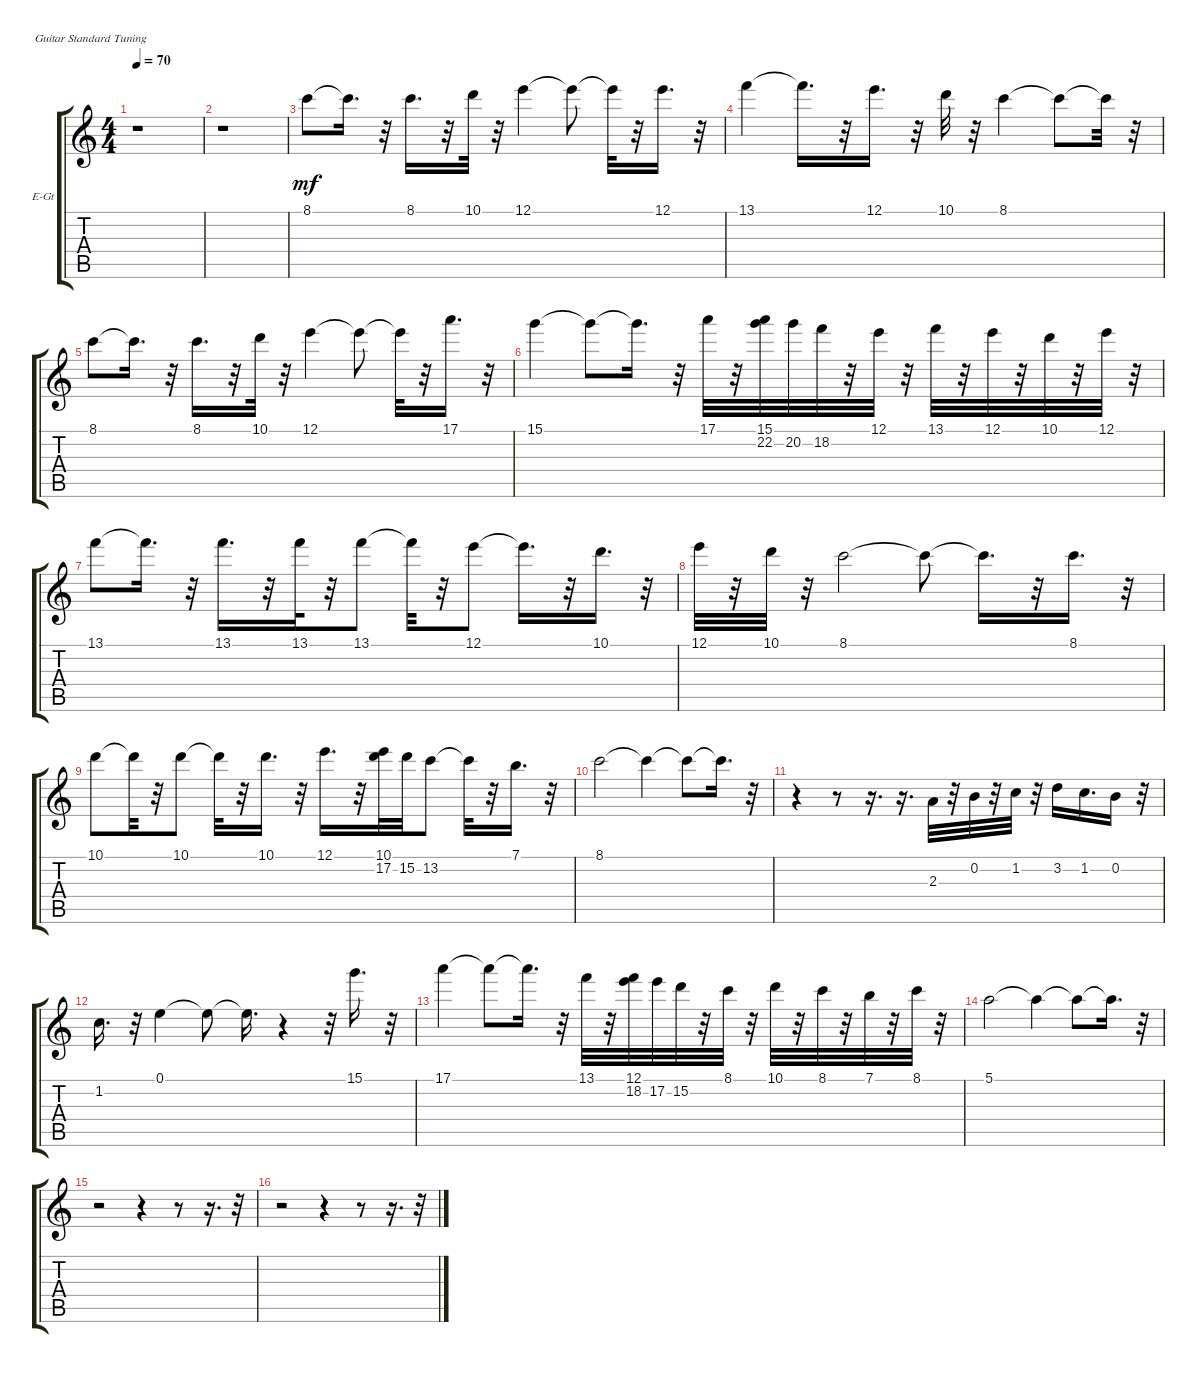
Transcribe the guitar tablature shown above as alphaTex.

\bracketExtendMode groupsimilarinstruments
\firstSystemTrackNameOrientation horizontal
\otherSystemsTrackNameOrientation horizontal
\track ("" "E-Gt") {instrument electricguitarclean}
\staff {score tabs}
\tuning (E4 B3 G3 D3 A2 E2)
\ts (4 4)
\tempo 70
\clef g2
\ks c
r.1{dy mf instrument electricguitarclean} |
r.1 |
8.1.8 8.1{t}.16{d} r.32 8.1.16{d} r.32 10.1.32 r.32 12.1.4 12.1{t}.8 12.1{t}.32 r.32 12.1.16{d} r.32 |
13.1.4 13.1{t}.16{d} r.32 12.1.16{d} r.32 10.1.32 r.32 8.1.4 8.1{t}.8 8.1{t}.32 r.32 |
8.1.8 8.1{t}.16{d} r.32 8.1.16{d} r.32 10.1.32 r.32 12.1.4 12.1{t}.8 12.1{t}.32 r.32 17.1.16{d} r.32 |
15.1.4 15.1{t}.8 15.1{t}.16{d} r.32 17.1.32 r.32 (15.1 22.2).32 20.2.32 18.2.32 r.32 12.1.32 r.32 13.1.32 r.32 12.1.32 r.32 10.1.32 r.32 12.1.32 r.32 |
13.1.8 13.1{t}.16{d} r.32 13.1.16{d} r.32 13.1.32 r.32 13.1.8 13.1{t}.32 r.32 12.1.8 12.1{t}.16{d} r.32 10.1.16{d} r.32 |
12.1.32 r.32 10.1.32 r.32 8.1.2 8.1{t}.8 8.1{t}.16{d} r.32 8.1.16{d} r.32 |
10.1.8 10.1{t}.32 r.32 10.1.8 10.1{t}.32 r.32 10.1.16{d} r.32 12.1.16{d} r.32 (10.1 17.2).32 15.2.32 13.2.8 13.2{t}.32 r.32 7.1.16{d} r.32 |
8.1.2 8.1{t}.4 8.1{t}.8 8.1{t}.16{d} r.32 |
r.4 r.8 r.16{d} r.16{d} 2.3.32 r.32 0.2.32 r.32 1.2.32 r.32 3.2.16 1.2.16{d} 0.2.16 r.32 |
1.2.16{d} r.32 0.1.4 0.1{t}.8 0.1{t}.16{d} r.4 r.32 15.1.16{d} r.32 |
17.1.4 17.1{t}.8 17.1{t}.16{d} r.32 13.1.32 r.32 (12.1 18.2).32 17.2.32 15.2.32 r.32 8.1.32 r.32 10.1.32 r.32 8.1.32 r.32 7.1.32 r.32 8.1.32 r.32 |
5.1.2 5.1{t}.4 5.1{t}.8 5.1{t}.16{d} r.32 |
r.2 r.4 r.8 r.16{d} r.32 |
r.2 r.4 r.8 r.16{d} r.32
